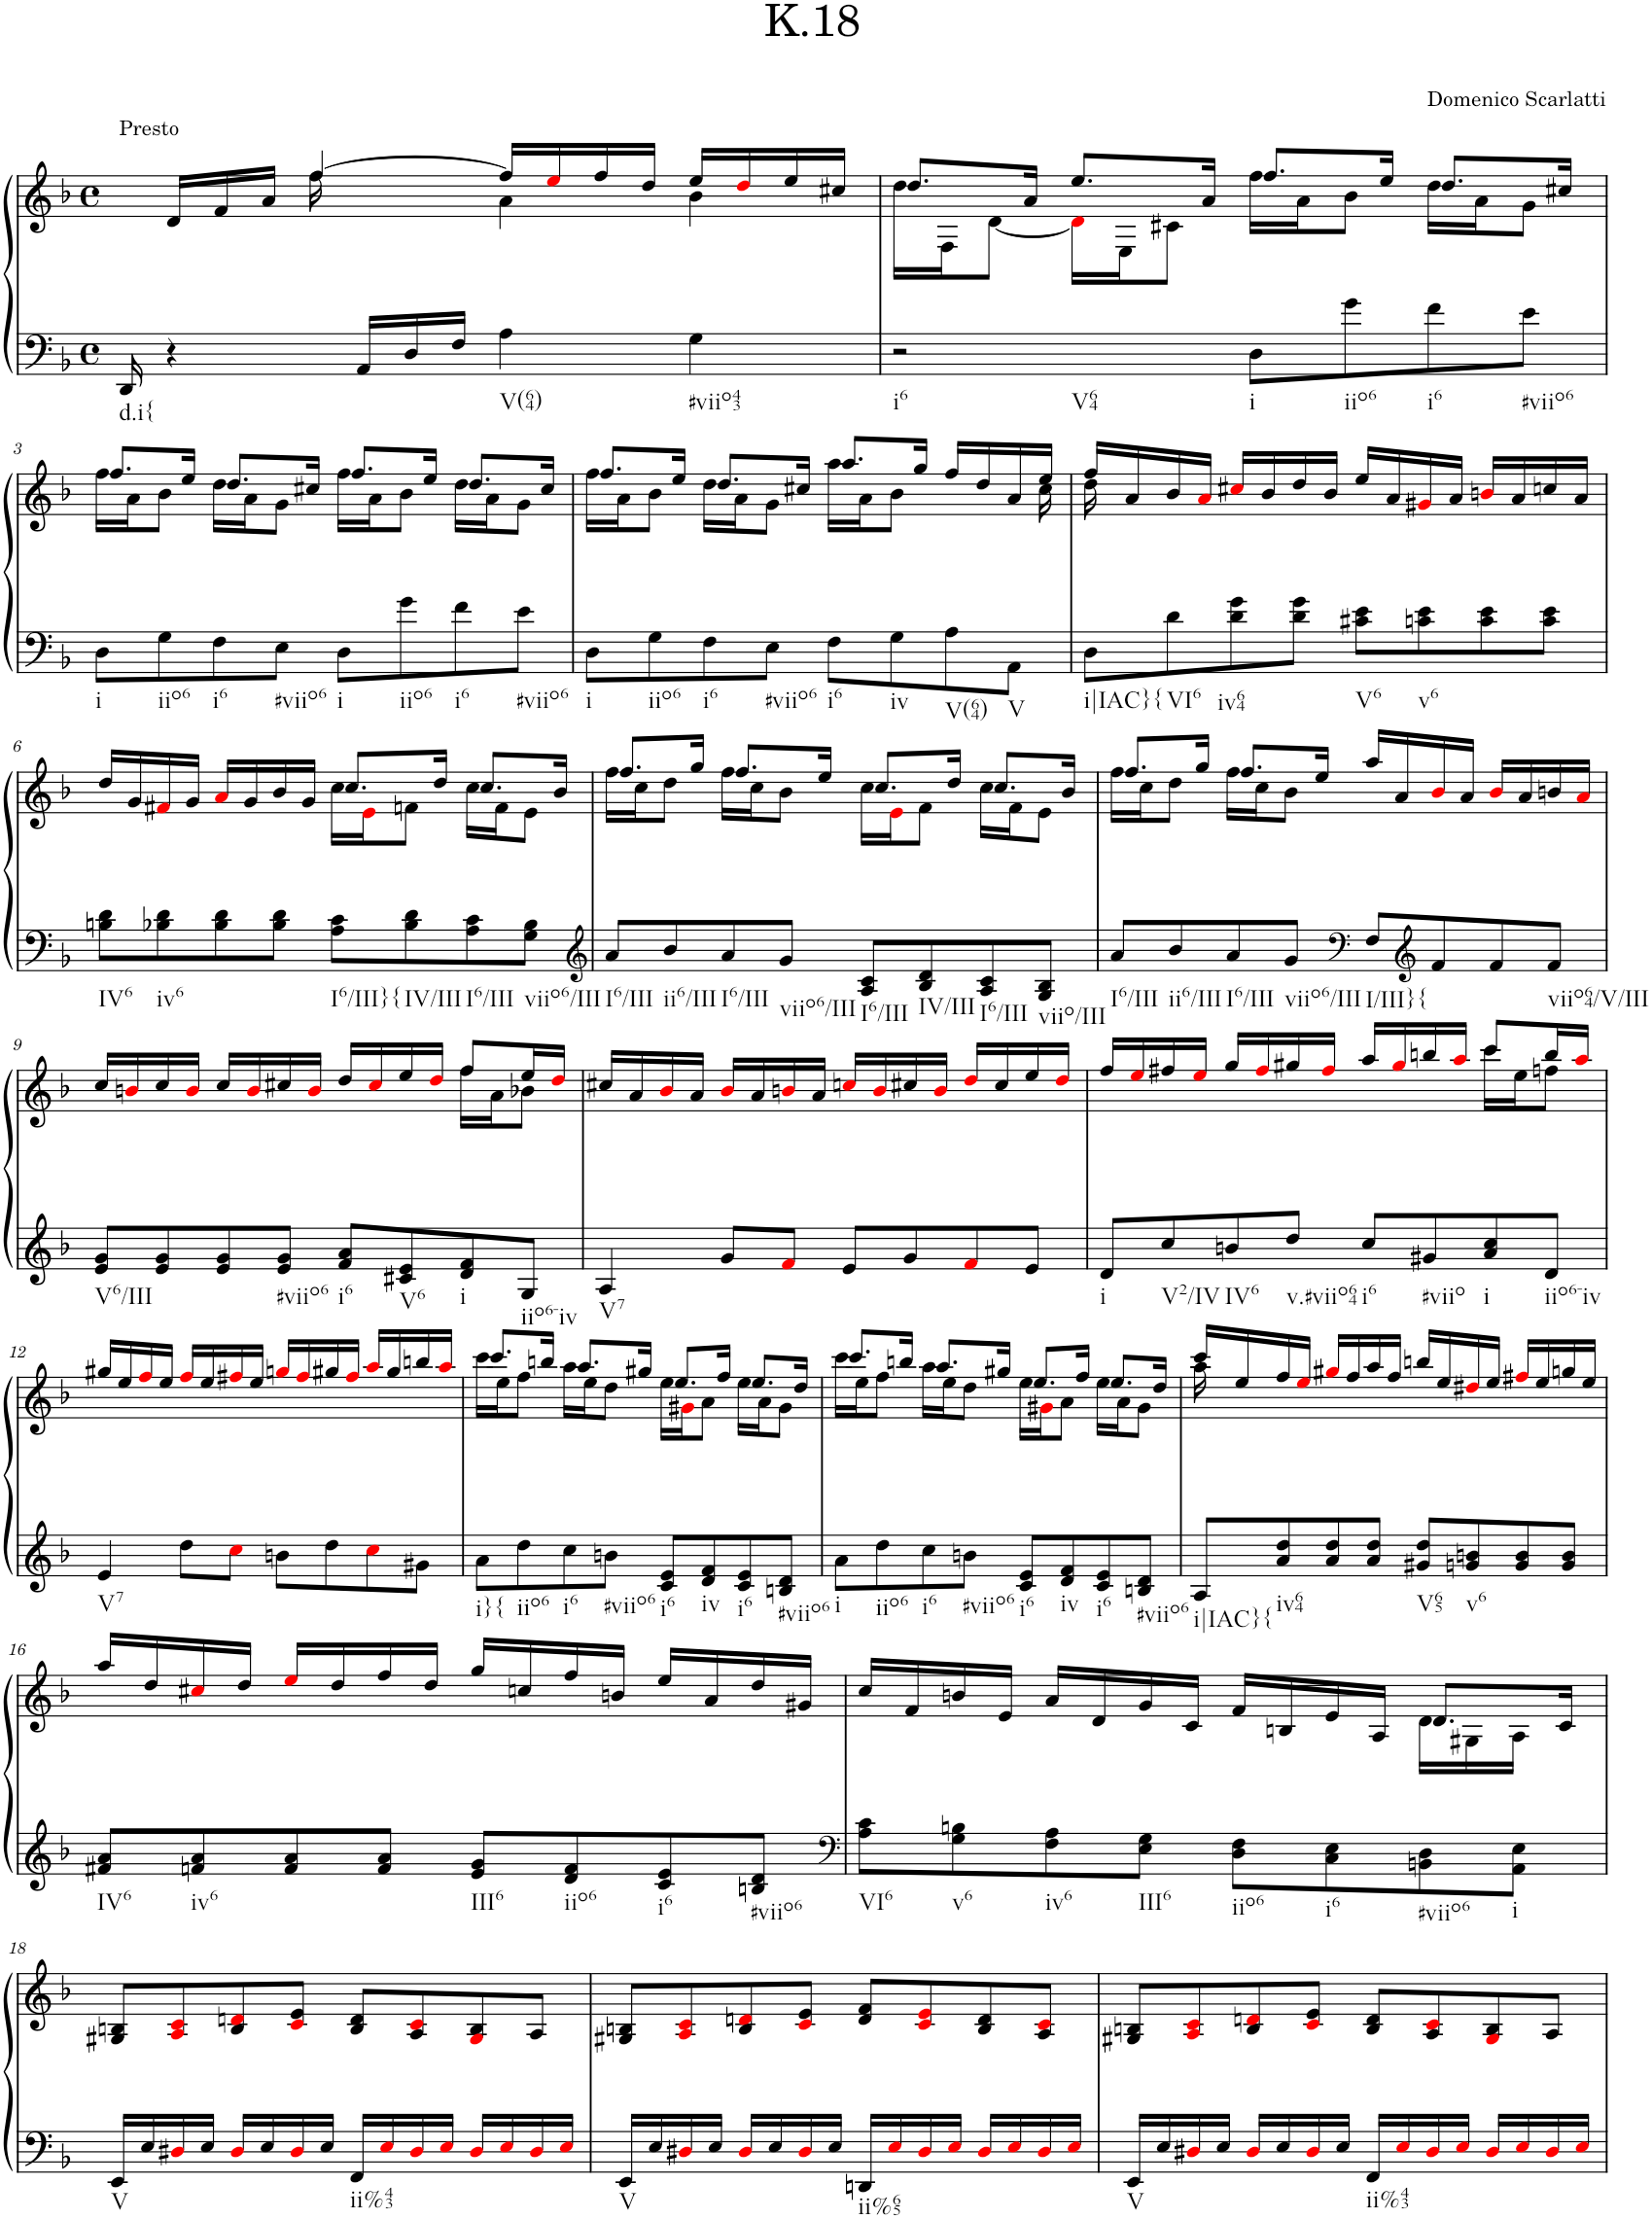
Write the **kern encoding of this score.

**kern	**kern
*part1	*part1
*staff2	*staff1
*I"Piano	*
*I'Pno.	*
*clefF4	*clefG2
*k[b-]	*k[b-]
*M4/4	*M4/4
*met(c)	*met(c)
=1	=1
*	*^
!	!LO:TX:a:t=Presto	!
!LO:TX:b:t=d.i{	!	!
16DD/	16ryy	4ryy
4r	16d/LL	.
.	16f/	.
.	16a/JJ	.
.	[4ff/	16ff\
16AA/LL	.	8.ryy
16D/	.	.
16F/JJ	.	.
!LO:TX:b:t=V(64)	!	!
4A\	16ff/LL]	4a\
.	16eei/	.
.	16ff/	.
.	16dd/JJ	.
!LO:TX:b:t=#viio43	!	!
4G\	16ee/LL	4b-\
.	16ddi/	.
.	16ee/	.
.	16cc#X/JJ	.
=2	=2	=2
!LO:TX:b:t=i6	!	!
!LO:TX:b:t=V64	!	!
2r	8.dd/L	16dd\LL
.	.	16F\J
.	.	[8d\J
.	16a/Jk	.
.	8.ee/L	16di\LL]
.	.	16E\J
.	.	8c#X\J
.	16a/Jk	.
!LO:TX:b:t=i	!	!
8D\L	8.ff/L	16ff\LL
.	.	16a\J
!LO:TX:b:t=iio6	!	!
8g\	.	8b-\J
.	16ee/Jk	.
!LO:TX:b:t=i6	!	!
8f\	8.dd/L	16dd\LL
.	.	16a\J
!LO:TX:b:t=#viio6	!	!
8e\J	.	8g\J
.	16cc#X/Jk	.
!!LO:LB:g=z	!!
=3	=3	=3
!LO:TX:b:t=i	!	!
8D\L	8.ff/L	16ff\LL
.	.	16a\J
!LO:TX:b:t=iio6	!	!
8G\	.	8b-\J
.	16ee/Jk	.
!LO:TX:b:t=i6	!	!
8F\	8.dd/L	16dd\LL
.	.	16a\J
!LO:TX:b:t=#viio6	!	!
8E\J	.	8g\J
.	16cc#X/Jk	.
!LO:TX:b:t=i	!	!
8D\L	8.ff/L	16ff\LL
.	.	16a\J
!LO:TX:b:t=iio6	!	!
8g\	.	8b-\J
.	16ee/Jk	.
!LO:TX:b:t=i6	!	!
8f\	8.dd/L	16dd\LL
.	.	16a\J
!LO:TX:b:t=#viio6	!	!
8e\J	.	8g\J
.	16cc#/Jk	.
=4	=4	=4
!LO:TX:b:t=i	!	!
8D\L	8.ff/L	16ff\LL
.	.	16a\J
!LO:TX:b:t=iio6	!	!
8G\	.	8b-\J
.	16ee/Jk	.
!LO:TX:b:t=i6	!	!
8F\	8.dd/L	16dd\LL
.	.	16a\J
!LO:TX:b:t=#viio6	!	!
8E\J	.	8g\J
.	16cc#X/Jk	.
!LO:TX:b:t=i6	!	!
8F\L	8.aa/L	16aa\LL
.	.	16a\J
!LO:TX:b:t=iv	!	!
8G\	.	8b-\J
.	16gg/Jk	.
!LO:TX:b:t=V(64)	!	!
8A\	16ff/LL	8.ryy
.	16dd/	.
!LO:TX:b:t=V	!	!
8AA\J	16a/	.
.	16ee/JJ	16cc#\
=5	=5	=5
!LO:TX:b:t=i|IAC}{	!	!
8D\L	16ff/LL	16dd\
.	16a/	2...ryy
!LO:TX:b:t=VI6	!	!
8d\	16b-/	.
.	16ai/JJ	.
!LO:TX:b:t=iv64	!	!
8d\ 8g\	16cc#Xi/LL	.
.	16b-/	.
8d\ 8g\J	16dd/	.
.	16b-/JJ	.
!LO:TX:b:t=V6	!	!
8c#X\ 8e\L	16ee/LL	.
.	16a/	.
!LO:TX:b:t=v6	!	!
8cn\ 8e\	16g#Xi/	.
.	16a/JJ	.
8c\ 8e\	16bni/LL	.
.	16a/	.
8c\ 8e\J	16ccn/	.
.	16a/JJ	.
!!LO:LB:g=z	!!
=6	=6	=6
!LO:TX:b:t=IV6	!	!
8Bn\ 8d\L	16dd/LL	2ryy
.	16g/	.
!LO:TX:b:t=iv6	!	!
8B-X\ 8d\	16f#Xi/	.
.	16g/JJ	.
8B-\ 8d\	16ai/LL	.
.	16g/	.
8B-\ 8d\J	16b-/	.
.	16g/JJ	.
!LO:TX:b:t=I6/III}{	!	!
8A\ 8c\L	8.cc/L	16cc\LL
.	.	16ei\J
!LO:TX:b:t=IV/III	!	!
8B-\ 8d\	.	8fn\J
.	16dd/Jk	.
!LO:TX:b:t=I6/III	!	!
8A\ 8c\	8.cc/L	16cc\LL
.	.	16f\J
!LO:TX:b:t=viio6/III	!	!
8G\ 8B-\J	.	8e\J
.	16b-/Jk	.
=7	=7	=7
*clefG2	*	*
!LO:TX:b:t=I6/III	!	!
8a/L	8.ff/L	16ff\LL
.	.	16cc\J
!LO:TX:b:t=ii6/III	!	!
8b-/	.	8dd\J
.	16gg/Jk	.
!LO:TX:b:t=I6/III	!	!
8a/	8.ff/L	16ff\LL
.	.	16cc\J
!LO:TX:b:t=viio6/III	!	!
8g/J	.	8b-\J
.	16ee/Jk	.
!LO:TX:b:t=I6/III	!	!
8A/ 8c/L	8.cc/L	16cc\LL
.	.	16ei\J
!LO:TX:b:t=IV/III	!	!
8B-/ 8d/	.	8f\J
.	16dd/Jk	.
!LO:TX:b:t=I6/III	!	!
8A/ 8c/	8.cc/L	16cc\LL
.	.	16f\J
!LO:TX:b:t=viio/III	!	!
8G/ 8B-/J	.	8e\J
.	16b-/Jk	.
=8	=8	=8
!LO:TX:b:t=I6/III	!	!
8a/L	8.ff/L	16ff\LL
.	.	16cc\J
!LO:TX:b:t=ii6/III	!	!
8b-/	.	8dd\J
.	16gg/Jk	.
!LO:TX:b:t=I6/III	!	!
8a/	8.ff/L	16ff\LL
.	.	16cc\J
!LO:TX:b:t=viio6/III	!	!
8g/J	.	8b-\J
.	16ee/Jk	.
*clefF4	*	*
!LO:TX:b:t=I/III}{	!	!
8F/L	16aa/LL	2ryy
.	16a/	.
*clefG2	*	*
8f/	16b-i/	.
.	16a/JJ	.
8f/	16b-i/LL	.
.	16a/	.
!LO:TX:b:t=viio64/V/III	!	!
8f/J	16bn/	.
.	16ai/JJ	.
!!LO:LB:g=z	!!
=9	=9	=9
!LO:TX:b:t=V6/III	!	!
8e/ 8g/L	16cc/LL	2.ryy
.	16bni/	.
8e/ 8g/	16cc/	.
.	16bi/JJ	.
8e/ 8g/	16cc/LL	.
.	16bi/	.
!LO:TX:b:t=#viio6	!	!
8e/ 8g/J	16cc#X/	.
.	16bi/JJ	.
!LO:TX:b:t=i6	!	!
8f/ 8a/L	16dd/LL	.
.	16cc#i/	.
!LO:TX:b:t=V6	!	!
8c#X/ 8e/	16ee/	.
.	16ddi/JJ	.
!LO:TX:b:t=i	!	!
8d/ 8f/	8ff/L	16ff\LL
.	.	16a\J
!LO:TX:b:t=iio6-iv	!	!
8G/J	16ee/L	8b-X\J
.	16ddi/JJ	.
*	*v	*v
=10	=10
!LO:TX:b:t=V7	!
4A/	16cc#X/LL
.	16a/
.	16b-i/
.	16a/JJ
8g/L	16b-i/LL
.	16a/
8fi/J	16bni/
.	16a/JJ
8e/L	16ccni/LL
.	16bi/
8g/	16cc#X/
.	16bi/JJ
8fi/	16ddi/LL
.	16cc#/
8e/J	16ee/
.	16ddi/JJ
=11	=11
*	*^
!LO:TX:b:t=i	!	!
8d/L	16ff/LL	2.ryy
.	16eei/	.
!LO:TX:b:t=V2/IV	!	!
8cc/	16ff#X/	.
.	16eei/JJ	.
!LO:TX:b:t=IV6	!	!
8bn/	16gg/LL	.
.	16ff#i/	.
!LO:TX:b:t=v.#viio64	!	!
8dd/J	16gg#X/	.
.	16ff#i/JJ	.
!LO:TX:b:t=i6	!	!
8cc/L	16aa/LL	.
.	16gg#i/	.
!LO:TX:b:t=#viio	!	!
8g#X/	16bbn/	.
.	16aai/JJ	.
!LO:TX:b:t=i	!	!
8a/ 8cc/	8ccc/L	16ccc\LL
.	.	16ee\J
!LO:TX:b:t=iio6-iv	!	!
8d/J	16bb/L	8ffn\J
.	16aai/JJ	.
*	*v	*v
!!LO:LB:g=z
=12	=12
!LO:TX:b:t=V7	!
4e/	16gg#X/LL
.	16ee/
.	16ffi/
.	16ee/JJ
8dd\L	16ffi/LL
.	16ee/
8cci\J	16ff#Xi/
.	16ee/JJ
8bn\L	16ggni/LL
.	16ff#i/
8dd\	16gg#X/
.	16ff#i/JJ
8cci\	16aai/LL
.	16gg#/
8g#X\J	16bbn/
.	16aai/JJ
=13	=13
*	*^
!LO:TX:b:t=i}{	!	!
8a\L	8.ccc/L	16ccc\LL
.	.	16ee\J
!LO:TX:b:t=iio6	!	!
8dd\	.	8ff\J
.	16bbn/Jk	.
!LO:TX:b:t=i6	!	!
8cc\	8.aa/L	16aa\LL
.	.	16ee\J
!LO:TX:b:t=#viio6	!	!
8bn\J	.	8dd\J
.	16gg#X/Jk	.
!LO:TX:b:t=i6	!	!
8c/ 8e/L	8.ee/L	16ee\LL
.	.	16g#Xi\J
!LO:TX:b:t=iv	!	!
8d/ 8f/	.	8a\J
.	16ff/Jk	.
!LO:TX:b:t=i6	!	!
8c/ 8e/	8.ee/L	16ee\LL
.	.	16a\J
!LO:TX:b:t=#viio6	!	!
8Bn/ 8d/J	.	8g#\J
.	16dd/Jk	.
=14	=14	=14
!LO:TX:b:t=i	!	!
8a\L	8.ccc/L	16ccc\LL
.	.	16ee\J
!LO:TX:b:t=iio6	!	!
8dd\	.	8ff\J
.	16bbn/Jk	.
!LO:TX:b:t=i6	!	!
8cc\	8.aa/L	16aa\LL
.	.	16ee\J
!LO:TX:b:t=#viio6	!	!
8bn\J	.	8dd\J
.	16gg#X/Jk	.
!LO:TX:b:t=i6	!	!
8c/ 8e/L	8.ee/L	16ee\LL
.	.	16g#Xi\J
!LO:TX:b:t=iv	!	!
8d/ 8f/	.	8a\J
.	16ff/Jk	.
!LO:TX:b:t=i6	!	!
8c/ 8e/	8.ee/L	16ee\LL
.	.	16a\J
!LO:TX:b:t=#viio6	!	!
8Bn/ 8d/J	.	8g#\J
.	16dd/Jk	.
=15	=15	=15
!LO:TX:b:t=i|IAC}{	!	!
8A/L	16ccc/LL	16aa\
.	16ee/	2...ryy
!LO:TX:b:t=iv64	!	!
8a/ 8dd/	16ff/	.
.	16eei/JJ	.
8a/ 8dd/	16gg#Xi/LL	.
.	16ff/	.
8a/ 8dd/J	16aa/	.
.	16ff/JJ	.
!LO:TX:b:t=V65	!	!
8g#X/ 8dd/L	16bbn/LL	.
.	16ee/	.
!LO:TX:b:t=v6	!	!
8gn/ 8bn/	16dd#Xi/	.
.	16ee/JJ	.
8g/ 8b/	16ff#Xi/LL	.
.	16ee/	.
8g/ 8b/J	16ggn/	.
.	16ee/JJ	.
*	*v	*v
!!LO:LB:g=z
=16	=16
!LO:TX:b:t=IV6	!
8f#X/ 8a/L	16aa/LL
.	16dd/
!LO:TX:b:t=iv6	!
8fn/ 8a/	16cc#Xi/
.	16dd/JJ
8f/ 8a/	16eei/LL
.	16dd/
8f/ 8a/J	16ff/
.	16dd/JJ
!LO:TX:b:t=III6	!
8e/ 8g/L	16gg/LL
.	16ccn/
!LO:TX:b:t=iio6	!
8d/ 8f/	16ff/
.	16bn/JJ
!LO:TX:b:t=i6	!
8c/ 8e/	16ee/LL
.	16a/
!LO:TX:b:t=#viio6	!
8Bn/ 8d/J	16dd/
.	16g#X/JJ
=17	=17
*clefF4	*
*	*^
!LO:TX:b:t=VI6	!	!
8A\ 8c\L	16cc/LL	2.ryy
.	16f/	.
!LO:TX:b:t=v6	!	!
8G\ 8Bn\	16bn/	.
.	16e/JJ	.
!LO:TX:b:t=iv6	!	!
8F\ 8A\	16a/LL	.
.	16d/	.
!LO:TX:b:t=III6	!	!
8E\ 8G\J	16g/	.
.	16c/JJ	.
!LO:TX:b:t=iio6	!	!
8D\ 8F\L	16f/LL	.
.	16Bn/	.
!LO:TX:b:t=i6	!	!
8C\ 8E\	16e/	.
.	16A/JJ	.
!LO:TX:b:t=#viio6	!	!
8BBn\ 8D\	8.d/L	16d\LL
.	.	16G#X\
!LO:TX:b:t=i	!	!
8AA\ 8E\J	.	16A\JJ
.	16c/Jk	16ryy
!!LO:LB:g=z
=18	=18	=18
!LO:TX:b:t=V	!	!
*	*v	*v
16EE/LL	8G#X/ 8Bn/L
16E/	.
16D#Xi/	8Ai/ 8ci/
16E/JJ	.
16D#i/LL	8B/ 8dni/
16E/	.
16D#i/	8ci/ 8e/J
16E/JJ	.
!LO:TX:b:t=ii%43	!
16FF/LL	8B/ 8d/L
16Ei/	.
16D#i/	8A/ 8ci/
16Ei/JJ	.
16D#i/LL	8G#i/ 8B/
16Ei/	.
16D#i/	8A/J
16Ei/JJ	.
=19	=19
!LO:TX:b:t=V	!
16EE/LL	8G#X/ 8Bn/L
16E/	.
16D#Xi/	8Ai/ 8ci/
16E/JJ	.
16D#i/LL	8B/ 8dni/
16E/	.
16D#i/	8ci/ 8e/J
16E/JJ	.
!LO:TX:b:t=ii%65	!
16DDn/LL	8d/ 8f/L
16Ei/	.
16D#i/	8ci/ 8ei/
16Ei/JJ	.
16D#i/LL	8B/ 8d/
16Ei/	.
16D#i/	8A/ 8ci/J
16Ei/JJ	.
=20	=20
!LO:TX:b:t=V	!
16EE/LL	8G#X/ 8Bn/L
16E/	.
16D#Xi/	8Ai/ 8ci/
16E/JJ	.
16D#i/LL	8B/ 8dni/
16E/	.
16D#i/	8ci/ 8e/J
16E/JJ	.
!LO:TX:b:t=ii%43	!
16FF/LL	8B/ 8d/L
16Ei/	.
16D#i/	8A/ 8ci/
16Ei/JJ	.
16D#i/LL	8G#i/ 8B/
16Ei/	.
16D#i/	8A/J
16Ei/JJ	.
=	=
*-	*-
